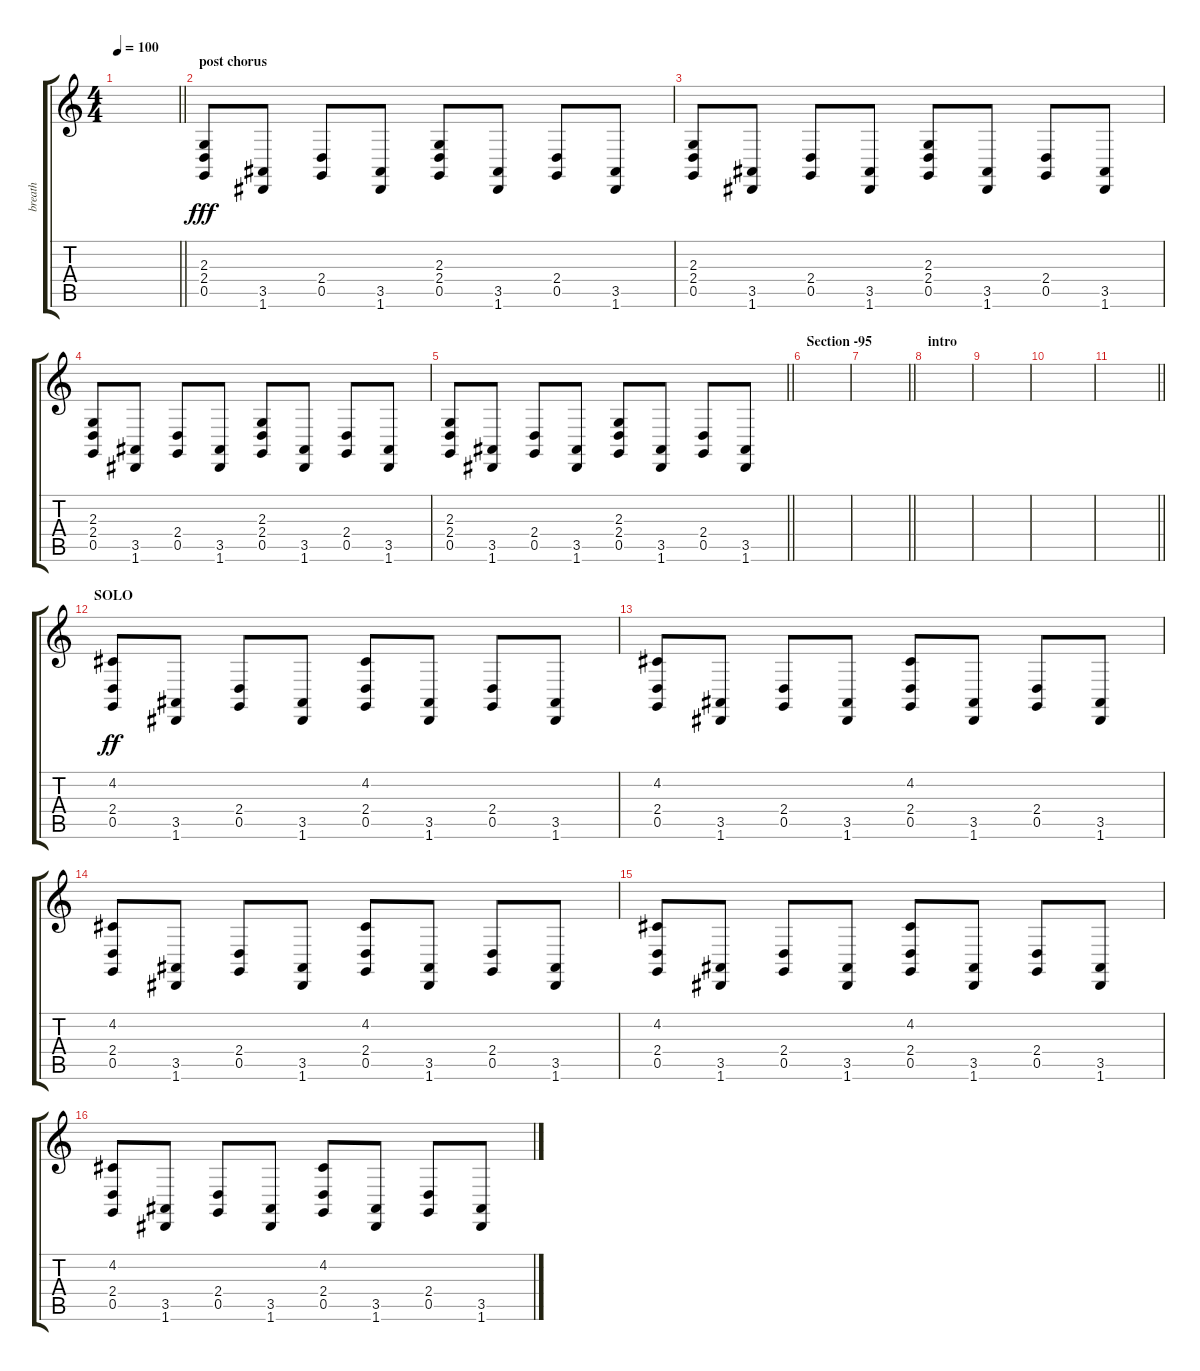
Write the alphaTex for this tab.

\track ("breath" "breath") {instrument breathnoise}
\staff {score tabs}
\tuning (D4 A3 F3 C3 G2 D2) {hide}
\ts (4 4)
\tempo 100
\clef g2
\barLineRight lightlight
\ks c
|
\section ("" "post chorus")
(2.3 2.4 0.5).8{dy fff} (3.5 1.6).8 (2.4 0.5).8 (3.5 1.6).8 (2.3 2.4 0.5).8 (3.5 1.6).8 (2.4 0.5).8 (3.5 1.6).8 |
(2.3 2.4 0.5).8 (3.5 1.6).8 (2.4 0.5).8 (3.5 1.6).8 (2.3 2.4 0.5).8 (3.5 1.6).8 (2.4 0.5).8 (3.5 1.6).8 |
(2.3 2.4 0.5).8 (3.5 1.6).8 (2.4 0.5).8 (3.5 1.6).8 (2.3 2.4 0.5).8 (3.5 1.6).8 (2.4 0.5).8 (3.5 1.6).8 |
\barLineRight lightlight
(2.3 2.4 0.5).8 (3.5 1.6).8 (2.4 0.5).8 (3.5 1.6).8 (2.3 2.4 0.5).8 (3.5 1.6).8 (2.4 0.5).8 (3.5 1.6).8 |
\section ("" "Section -95")
|
\barLineRight lightlight
|
\section ("" "intro")
|
|
|
\barLineRight lightlight
|
\section ("" "SOLO")
(4.2 2.4 0.5).8{dy ff} (3.5 1.6).8 (2.4 0.5).8 (3.5 1.6).8 (4.2 2.4 0.5).8 (3.5 1.6).8 (2.4 0.5).8 (3.5 1.6).8 |
(4.2 2.4 0.5).8 (3.5 1.6).8 (2.4 0.5).8 (3.5 1.6).8 (4.2 2.4 0.5).8 (3.5 1.6).8 (2.4 0.5).8 (3.5 1.6).8 |
(4.2 2.4 0.5).8 (3.5 1.6).8 (2.4 0.5).8 (3.5 1.6).8 (4.2 2.4 0.5).8 (3.5 1.6).8 (2.4 0.5).8 (3.5 1.6).8 |
(4.2 2.4 0.5).8 (3.5 1.6).8 (2.4 0.5).8 (3.5 1.6).8 (4.2 2.4 0.5).8 (3.5 1.6).8 (2.4 0.5).8 (3.5 1.6).8 |
(4.2 2.4 0.5).8 (3.5 1.6).8 (2.4 0.5).8 (3.5 1.6).8 (4.2 2.4 0.5).8 (3.5 1.6).8 (2.4 0.5).8 (3.5 1.6).8
